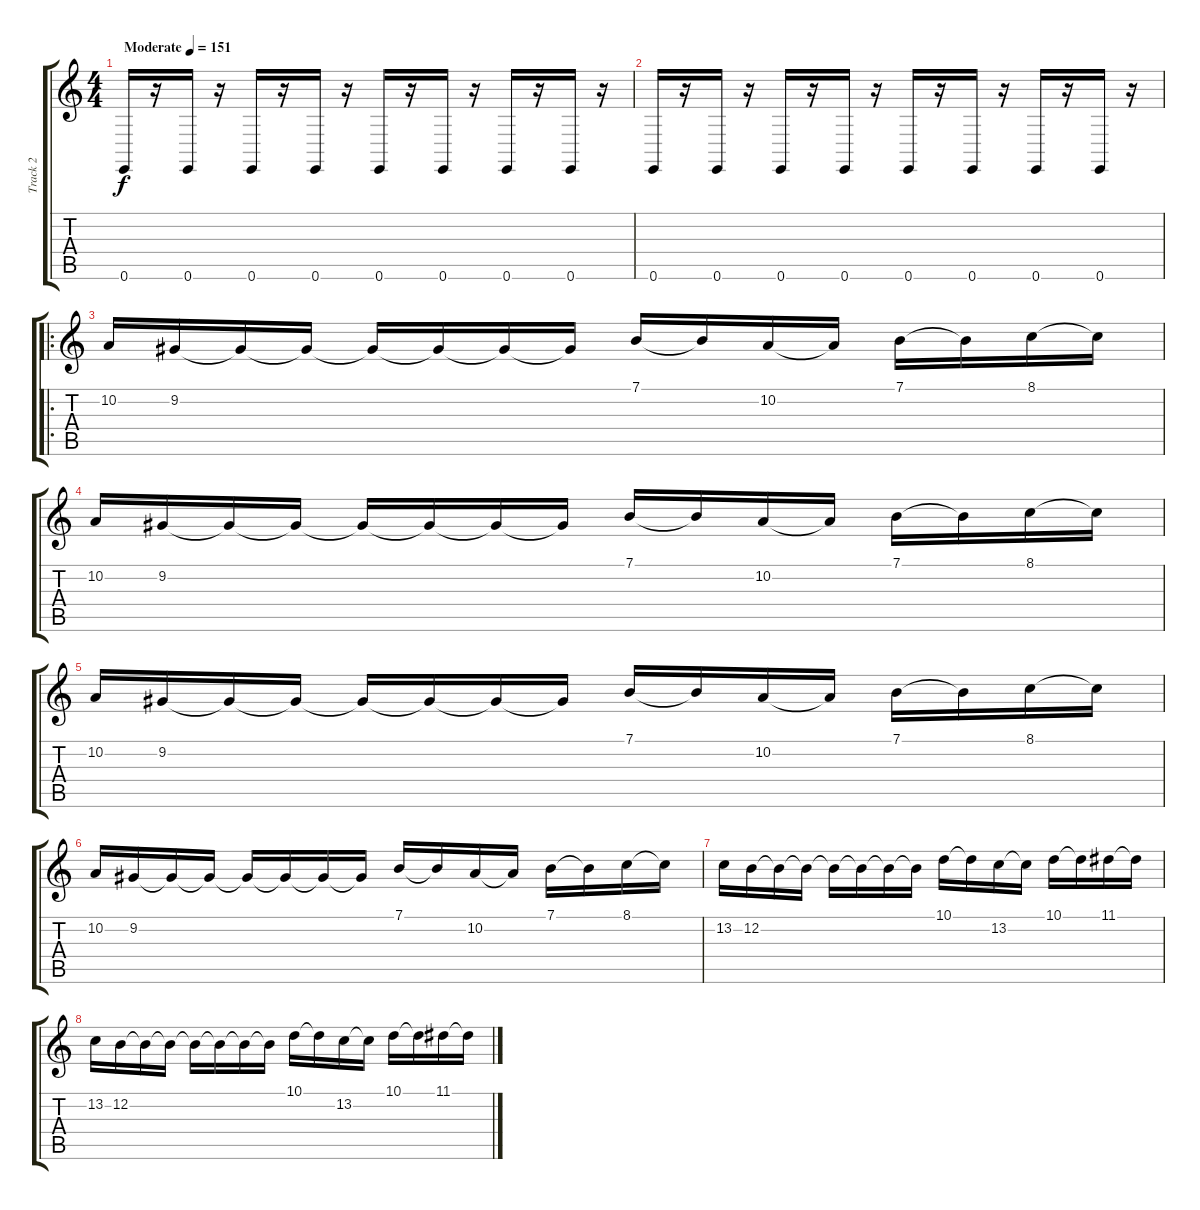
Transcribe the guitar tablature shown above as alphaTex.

\track ("Track 2" "Track 2") {instrument lead5charang}
\staff {score tabs}
\tuning (E4 B3 G3 D3 A2 E2) {hide}
\ts (4 4)
\tempo (151 "Moderate")
\clef g2
\ks c
0.6.16{dy f instrument lead5charang} r.16 0.6.16 r.16 0.6.16 r.16 0.6.16 r.16 0.6.16 r.16 0.6.16 r.16 0.6.16 r.16 0.6.16 r.16 |
0.6.16 r.16 0.6.16 r.16 0.6.16 r.16 0.6.16 r.16 0.6.16 r.16 0.6.16 r.16 0.6.16 r.16 0.6.16 r.16 |
\ro
10.2.16 9.2.16 9.2{t}.16 9.2{t}.16 9.2{t}.16 9.2{t}.16 9.2{t}.16 9.2{t}.16 7.1.16 7.1{t}.16 10.2.16 10.2{t}.16 7.1.16 7.1{t}.16 8.1.16 8.1{t}.16 |
10.2.16 9.2.16 9.2{t}.16 9.2{t}.16 9.2{t}.16 9.2{t}.16 9.2{t}.16 9.2{t}.16 7.1.16 7.1{t}.16 10.2.16 10.2{t}.16 7.1.16 7.1{t}.16 8.1.16 8.1{t}.16 |
10.2.16 9.2.16 9.2{t}.16 9.2{t}.16 9.2{t}.16 9.2{t}.16 9.2{t}.16 9.2{t}.16 7.1.16 7.1{t}.16 10.2.16 10.2{t}.16 7.1.16 7.1{t}.16 8.1.16 8.1{t}.16 |
10.2.16 9.2.16 9.2{t}.16 9.2{t}.16 9.2{t}.16 9.2{t}.16 9.2{t}.16 9.2{t}.16 7.1.16 7.1{t}.16 10.2.16 10.2{t}.16 7.1.16 7.1{t}.16 8.1.16 8.1{t}.16 |
13.2.16 12.2.16 12.2{t}.16 12.2{t}.16 12.2{t}.16 12.2{t}.16 12.2{t}.16 12.2{t}.16 10.1.16 10.1{t}.16 13.2.16 13.2{t}.16 10.1.16 10.1{t}.16 11.1.16 11.1{t}.16 |
13.2.16 12.2.16 12.2{t}.16 12.2{t}.16 12.2{t}.16 12.2{t}.16 12.2{t}.16 12.2{t}.16 10.1.16 10.1{t}.16 13.2.16 13.2{t}.16 10.1.16 10.1{t}.16 11.1.16 11.1{t}.16
